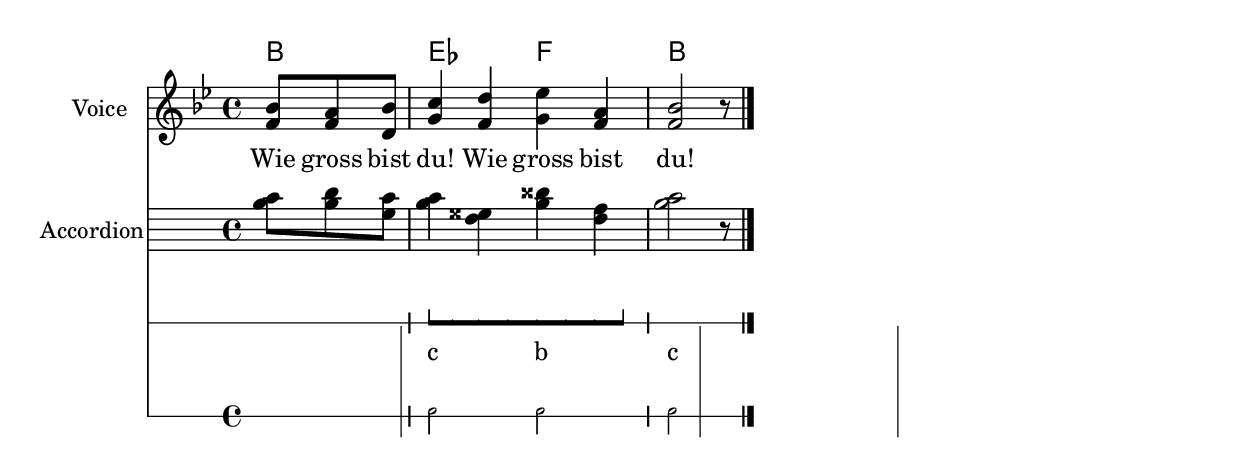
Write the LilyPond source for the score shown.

%% Do not edit this file; it is auto-generated from LSR http://lsr.dsi.unimi.it
%% This file is in the public domain.
\version "2.11.46"

\header {
  lsrtags = "template"

  texidoc = "
A template to write score for a diatonic accordion.

- There is a horizontal staff indicating if the accordion   must be
pushed (thick line) or pulled (thin line)

- There is a small rhytmic staff with lyrics that describes the bass
buttons to press.   The bar-lines are made of gridlines ( Gridlines,
not a really satisfying solution, but the best I found)

- The tabulator staff for diatonic accordions shows the geographic
position of the buttons   and not (as for every other instrument) the
pitch of the tones.   The keys on the melody-side of the accordion are
placed in three columns and about 12 rows.   In the tabulator staff
notation the   - most outer column is described with notes between
lines   - most inner column is described with notes between lines with
a cross as accidental   - middle column is described with notes on a
line, whereby the row in the middle is represented     on the middle
line in the staff.



Some words to transpose piano note to the diatonic accordion.
------------------------------------------------------------ 1. Every
diatonic accordion is built for some keys only. For example    for the
key of C-major and F-major.    So it is important to transpose a piano
melody to match one of these keys.    Transpose the source code, not
only the output because    you need this code later on to translate it
once more to the tabulator staff.    This can be done with the command
'displayLilyMusic'.

2. You have to alternate the push and pull-direction of the accordion
regularely.    If the player has a too long part to pull the accordion
gets broken.    At the other hand some harmonies are only available in
one direction (push or pull)    Considering this decide which parts of
the melody are the push-parts and whic the  pull-parts.

3. For each pull- / or push-part translate the piano notes to the
according tabulatur representation.

This snippet comes with a useful optional macro for the jEdit text
editor.

"
  doctitle = "Score for diatonic accordion"
} % begin verbatim
% Created on Sat Aug 17 2007 by ak

verse= \lyricmode { Wie gross bist du! Wie gross bist du! }

harmonies =  \new ChordNames \chordmode {
	\germanChords \set chordChanges = ##t
	bes8 bes8 bes8 es2 f bes1
}

NoStem = \override Stem #'transparent = ##t
NoNoteHead= \override NoteHead #'transparent = ##t
ZeroBeam = \override Beam  #'positions = #'(0 . 0)

staffTabLine = \new Staff  \with { \remove "Time_signature_engraver" \remove "Clef_engraver" } {
	\override Staff.StaffSymbol #'line-positions = #'( 0 ) 
% Shows one horizontal line. The vertical line (simulating a bar-line) is simulated with a gridline
	\set Staff.midiInstrument="choir aahs"
	\key c \major
	\relative c''
		{  
			% disable the following line to see the the noteheads while writing the song 
			\NoNoteHead  
			\override NoteHead #'no-ledgers = ##t

			% The beam between 8th-notes is used to draw the push-line
			%How to fast write the push-lines: 
			%	 1. write repeatedly 'c c c c c c c c |' for the whole length of the song 
			%	 2. uncomment the line \NoNoteHead
			%	 3. compile
			%	 4. Mark the positions on which push/pull changes. 
			%	    In the score-picture click on the position the push- or pull-part starts 
                        %           (on the noteHead, the cursor will change to a hand-icon).
			%	    The cursor in the source code will jump just at this position.
			%	  a) If a push-part starts there, replace the 'c' by an 'e['
			%	  b) If a pull-part starts there, replace the 'c' by an 's'
			%	 5. Switch into 'overwrite-mode' by pressing the 'ins' key. 
			%	 6. For the pull-parts overwrite the 'c' with 's' 
			%	 7. For every push-part replace the last 'c' with 'e]' 
			%        8. Switch into 'insert-mode' again 
			%	 9. At last it should look lik e.g. (s s e[ c | c c c c c c c c | c c c c c c e] s s)
			%	10. re-enable the line \NoNoteHead
			\autoBeamOff
			\ZeroBeam 
			 s8 s s | e[ c c c c c c e] | s s s s s 
		}
}

%{
notePush= {  	e       f	fis	g	a	 c'	c'      d'      ees'	e'	f'	fis'	g'	a'	bes'	c''	c''	d''	ees''	e''	f''	fis''	g''	a''	c'''	c'''	ees'''	e'''	f'''	g'''	a''' }
tabPush=  {  	g	f	e	b	a	 d'	c'	bisis	disis'	f'	e'	aisis'	a'	g'	fisis'	b'	c''	eisis''	cisis''	e''	d''	gisis''	g''	f''	a''	b''	bisis''	d'''	c'''	f'''	e''' }

notePull= {	g	aes	bes	b	c'	cis'	d'	ees'	e'	f'	fis'	g'	aes'	a'	bes'	b'	c''	cis''	d''	ees''	e''	f''	g''	aes''	a''	bes''	b''	c'''	cis'''	d'''	e''' }
tabPull=  {	g	e	f	b	a	disis'	d'	bisis	c'	f'	fisis'	e'	aisis'	a'	g'	c''	b'	cisis''	e''	eisis''	d''	g''	f''	gisis''	b''	a''	d'''	f'''	bisis''	c'''	e''' }
%}

% Accordion melody in tabulator score		
% 1. Place a copy of the piano melody below
% 2. Separate piano melody into pull- and push-parts according to the staffTabLine you've already made      
% 3. For each line: Double the line. Remark the 1st one (Keeps unchanged as reference) and then change the second line using the transformation paper
%    or the macros 'conv2diaton push.bsh' and 'conv2diaton pull.bsh' 
% Tips:
% - In jEdit Search & Replace mark the Option 'Keep Dialog'

AccordionTabTwoCBesDur= {	
 % pull 1
 %<f' bes'>8 <f' a'>8 <d' bes'>8 | 
<g'' a''>8 <g'' b''>8 <e'' a''>8 | 
 % push 2
 %<g' c''>4 <f' d''> <g' ees''> <f' a'> | 
<g'' a''>4 <d'' eisis''> <g'' bisis''> <d'' f''> | 
 % pull 3
% <f' bes'>2 r8 }
 <g'' a''>2 r8 }

  AccordionTab= { \dynamicUp		
% 1. Place a copy of the piano melody above
% 2. Separate piano melody into pull- and push-parts according to the staffTabLine you've already made      
% 3. For each line: Double the line. Remark the 1st one (Keeps unchanged as reference) and then 
%    change the second line using the transformation paper
% Tips:
% - In jEdit Search & Replace mark the Option 'Keep Dialog'
% - 
\AccordionTabTwoCBesDur
 }


 
 \layout {   
 \context {
   \Staff    	  
   \consists "Grid_point_engraver"

   gridInterval = #(ly:make-moment 4 4) % 4/4 - tact. How many beats per bar

   % The following line has to be adjusted O-F-T-E-N.
   \override GridPoint #'Y-extent = #'(-2 . -21)   
 }
 \context {
    \ChoirStaff
    \remove "System_start_delimiter_engraver" 
 }
}

staffVoice = \new Staff=astaffvoice  {
	\time 4/4
	\set Staff.instrumentName="Voice"
	\set Staff.midiInstrument="voice oohs"
	\key bes \major
	\partial 8*3 
	\clef treble
	{ 	
		\context Voice = "melodyVoi" 
		{ <f' bes'>8 <f' a'>8 <d' bes'>8 | <g' c''>4 <f' d''> <g' es''> <f' a'> | <f' bes'>2 r8 }
	\bar "|."
	}
}

staffAccordionMel = \new Staff  \with { \remove "Clef_engraver" } {
	#(set-accidental-style 'forget) %Set the accidentals (Vorzeichen) for each note, 
					%do not remember them for the rest of the measure.  
	\time 4/4
	\set Staff.instrumentName="Accordion"
	\set Staff.midiInstrument="voice oohs"
	\key c \major
	\clef treble
	{ \AccordionTab \bar "|." }
}

	AltOn = #(define-music-function (parser location mag) (number?)
        	#{ \override Stem #'length = #$(* 7.0 mag)
		\override NoteHead #'font-size =
		#$(inexact->exact (* (/ 6.0 (log 2.0)) (log mag))) #})
     
	AltOff = {
		\revert Stem #'length
		\revert NoteHead #'font-size
		}

BassRhytm = {s4 s8 | c2 c2 | c2 s8 }
LyricBassRhythmI=  \lyricmode { c b | c }

staffBassRhytm = \new Staff=staffbass  \with { \remove "Clef_engraver" } {
	% This is not a RhythmicStaff  because it must be possible to append lyrics.
		
	\override Score.GridLine #'extra-offset = #'( 13.0 . 0.0 ) % x.y
	\override Staff.StaffSymbol #'line-positions = #'( 0 ) 
        % Shows one horizontal line. The vertical line (simulating a bar-line) is simulated by a grid
        % Search for 'grid' in this page to find all related functions 
	\time 4/4
	{ 	
		\context Voice = "VoiceBassRhytm" 
		\stemDown \AltOn #0.6
		\relative c''
		{   
		\BassRhytm
		}
		\AltOff
	\bar "|."
	}
}

\new Score 
\with {
 \consists "Grid_line_span_engraver" %The vertical line (simulating a bar-line) in the staffBassRhytm is a gridline 
}
\new ChoirStaff 
	<<
		\harmonies 
		\staffVoice
		\context Lyrics = "lmelodyVoi" \with {alignBelowContext=astaffvoice} { \lyricsto "melodyVoi" \verse }
		\staffAccordionMel
		\staffTabLine
		\staffBassRhytm
	\context Lyrics = "lBassRhytmAboveI" \with {alignAboveContext=staffbass} \lyricsto VoiceBassRhytm \LyricBassRhythmI
	>>


%%%%%%%%%%%%%%%%%%%%%%%%%%%%%%%%%%%%%%%%%%%%%%%%%%%%%%%%%%%%%%%%
%                            APPENDIX                          %
%     macro 'macro_conv2diaton_push.bsh' for jedit editor      %
%%%%%%%%%%%%%%%%%%%%%%%%%%%%%%%%%%%%%%%%%%%%%%%%%%%%%%%%%%%%%%%%

%{ 
// original saved in 'Handorg_Adria_Diaton_III.xls'
// Save this buffer, to the other recorded macros in the jedit editor
// and the macro should appear in the
// Macros menu.

// /ak 17.8.07 This macro from converts lilypond piano notation into 
// lilypond tabulator notation for the push-part (at the bottom the pull-part) of a diatonic accordion
// It replaces the piano notes of the line where the cursor is by the accordion notation



// Known issues: 1) A note at the end of line is not replaced

textArea.goToEndOfWhiteSpace(false);
textArea.goToStartOfWhiteSpace(true);


String firstName, lastName; 

int ReplaceTextInSelection(String sfind, String sreplace)
{
//MsgConcat = new StringBuffer(512);
//MsgConcat.append("Ha");

//Macros.message(view, "On that line replace \"" + sfind + "\" by \"" + sreplace+ "\"");
SearchAndReplace.setSearchString(sfind.toString());
SearchAndReplace.setReplaceString(sreplace.toString());
SearchAndReplace.setBeanShellReplace(false);
SearchAndReplace.setIgnoreCase(true);
SearchAndReplace.replace(view);
SearchAndReplace.setRegexp(true);
return 1;
}


String smainfind;
String smainrepl;


// Push-part tmp
smainfind="(\\s|^|<|\\{)(c,)([^\'^is^es])"; smainrepl="$1tmpd\'-.$3"; ReplaceTextInSelection( smainfind, smainrepl );
smainfind="(\\s|^|<|\\{)(cis,)([^\'^is^es])"; smainrepl="$1tmpr-.$3"; ReplaceTextInSelection( smainfind, smainrepl );
smainfind="(\\s|^|<|\\{)(des,)([^\'^is^es])"; smainrepl="$1tmpr-.$3"; ReplaceTextInSelection( smainfind, smainrepl );
smainfind="(\\s|^|<|\\{)(d,)([^\'^is^es])"; smainrepl="$1tmpbisis-.$3"; ReplaceTextInSelection( smainfind, smainrepl );
smainfind="(\\s|^|<|\\{)(dis,)([^\'^is^es])"; smainrepl="$1tmpdisis\'-.$3"; ReplaceTextInSelection( smainfind, smainrepl );
smainfind="(\\s|^|<|\\{)(ees,)([^\'^is^es])"; smainrepl="$1tmpdisis\'-.$3"; ReplaceTextInSelection( smainfind, smainrepl );
smainfind="(\\s|^|<|\\{)(e,)([^\'^is^es])"; smainrepl="$1tmpg$3"; ReplaceTextInSelection( smainfind, smainrepl );
smainfind="(\\s|^|<|\\{)(f,)([^\'^is^es])"; smainrepl="$1tmpf$3"; ReplaceTextInSelection( smainfind, smainrepl );
smainfind="(\\s|^|<|\\{)(fis,)([^\'^is^es])"; smainrepl="$1tmpe$3"; ReplaceTextInSelection( smainfind, smainrepl );
smainfind="(\\s|^|<|\\{)(ges,)([^\'^is^es])"; smainrepl="$1tmpe$3"; ReplaceTextInSelection( smainfind, smainrepl );
smainfind="(\\s|^|<|\\{)(g,)([^\'^is^es])"; smainrepl="$1tmpb$3"; ReplaceTextInSelection( smainfind, smainrepl );
smainfind="(\\s|^|<|\\{)(gis,)([^\'^is^es])"; smainrepl="$1tmpr-.$3"; ReplaceTextInSelection( smainfind, smainrepl );
smainfind="(\\s|^|<|\\{)(aes,)([^\'^is^es])"; smainrepl="$1tmpr-.$3"; ReplaceTextInSelection( smainfind, smainrepl );
smainfind="(\\s|^|<|\\{)(a,)([^\'^is^es])"; smainrepl="$1tmpa$3"; ReplaceTextInSelection( smainfind, smainrepl );
smainfind="(\\s|^|<|\\{)(ais,)([^\'^is^es])"; smainrepl="$1tmpfisis\'-.$3"; ReplaceTextInSelection( smainfind, smainrepl );
smainfind="(\\s|^|<|\\{)(bes,)([^\'^is^es])"; smainrepl="$1tmpfisis\'-.$3"; ReplaceTextInSelection( smainfind, smainrepl );
smainfind="(\\s|^|<|\\{)(b,)([^\'^is^es])"; smainrepl="$1tmpr-.$3"; ReplaceTextInSelection( smainfind, smainrepl );
smainfind="(\\s|^|<|\\{)(c)([^\'^is^es])"; smainrepl="$1tmpd\'-.$3"; ReplaceTextInSelection( smainfind, smainrepl );
smainfind="(\\s|^|<|\\{)(cis)([^\'^is^es])"; smainrepl="$1tmpr-.$3"; ReplaceTextInSelection( smainfind, smainrepl );
smainfind="(\\s|^|<|\\{)(des)([^\'^is^es])"; smainrepl="$1tmpr-.$3"; ReplaceTextInSelection( smainfind, smainrepl );
smainfind="(\\s|^|<|\\{)(d)([^\'^is^es])"; smainrepl="$1tmpbisis$3"; ReplaceTextInSelection( smainfind, smainrepl );
smainfind="(\\s|^|<|\\{)(dis)([^\'^is^es])"; smainrepl="$1tmpdisis\'$3"; ReplaceTextInSelection( smainfind, smainrepl );
smainfind="(\\s|^|<|\\{)(ees)([^\'^is^es])"; smainrepl="$1tmpdisis\'$3"; ReplaceTextInSelection( smainfind, smainrepl );
smainfind="(\\s|^|<|\\{)(e)([^\'^is^es])"; smainrepl="$1tmpf\'$3"; ReplaceTextInSelection( smainfind, smainrepl );
smainfind="(\\s|^|<|\\{)(f)([^\'^is^es])"; smainrepl="$1tmpe\'$3"; ReplaceTextInSelection( smainfind, smainrepl );
smainfind="(\\s|^|<|\\{)(fis)([^\'^is^es])"; smainrepl="$1tmpaisis\'$3"; ReplaceTextInSelection( smainfind, smainrepl );
smainfind="(\\s|^|<|\\{)(ges)([^\'^is^es])"; smainrepl="$1tmpaisis\'$3"; ReplaceTextInSelection( smainfind, smainrepl );
smainfind="(\\s|^|<|\\{)(g)([^\'^is^es])"; smainrepl="$1tmpa\'$3"; ReplaceTextInSelection( smainfind, smainrepl );
smainfind="(\\s|^|<|\\{)(gis)([^\'^is^es])"; smainrepl="$1tmpr-.$3"; ReplaceTextInSelection( smainfind, smainrepl );
smainfind="(\\s|^|<|\\{)(aes)([^\'^is^es])"; smainrepl="$1tmpr-.$3"; ReplaceTextInSelection( smainfind, smainrepl );
smainfind="(\\s|^|<|\\{)(a)([^\'^is^es])"; smainrepl="$1tmpg\'$3"; ReplaceTextInSelection( smainfind, smainrepl );
smainfind="(\\s|^|<|\\{)(ais)([^\'^is^es])"; smainrepl="$1tmpfisis\'$3"; ReplaceTextInSelection( smainfind, smainrepl );
smainfind="(\\s|^|<|\\{)(bes)([^\'^is^es])"; smainrepl="$1tmpfisis\'$3"; ReplaceTextInSelection( smainfind, smainrepl );
smainfind="(\\s|^|<|\\{)(b)([^\'^is^es])"; smainrepl="$1tmpr$3"; ReplaceTextInSelection( smainfind, smainrepl );
smainfind="(\\s|^|<|\\{)(c\')([^\'^is^es])"; smainrepl="$1tmpb\'-.$3"; ReplaceTextInSelection( smainfind, smainrepl );
smainfind="(\\s|^|<|\\{)(cis\')([^\'^is^es])"; smainrepl="$1tmpr-.$3"; ReplaceTextInSelection( smainfind, smainrepl );
smainfind="(\\s|^|<|\\{)(des\')([^\'^is^es])"; smainrepl="$1tmpr-.$3"; ReplaceTextInSelection( smainfind, smainrepl );
smainfind="(\\s|^|<|\\{)(d\')([^\'^is^es])"; smainrepl="$1tmpeisis\'\'$3"; ReplaceTextInSelection( smainfind, smainrepl );
smainfind="(\\s|^|<|\\{)(dis\')([^\'^is^es])"; smainrepl="$1tmpcisis\'\'$3"; ReplaceTextInSelection( smainfind, smainrepl );
smainfind="(\\s|^|<|\\{)(ees\')([^\'^is^es])"; smainrepl="$1tmpcisis\'\'$3"; ReplaceTextInSelection( smainfind, smainrepl );
smainfind="(\\s|^|<|\\{)(e\')([^\'^is^es])"; smainrepl="$1tmpe\'\'$3"; ReplaceTextInSelection( smainfind, smainrepl );
smainfind="(\\s|^|<|\\{)(f\')([^\'^is^es])"; smainrepl="$1tmpd\'\'$3"; ReplaceTextInSelection( smainfind, smainrepl );
smainfind="(\\s|^|<|\\{)(fis\')([^\'^is^es])"; smainrepl="$1tmpgisis\'\'$3"; ReplaceTextInSelection( smainfind, smainrepl );
smainfind="(\\s|^|<|\\{)(ges\')([^\'^is^es])"; smainrepl="$1tmpgisis\'\'$3"; ReplaceTextInSelection( smainfind, smainrepl );
smainfind="(\\s|^|<|\\{)(g\')([^\'^is^es])"; smainrepl="$1tmpg\'\'$3"; ReplaceTextInSelection( smainfind, smainrepl );
smainfind="(\\s|^|<|\\{)(gis\')([^\'^is^es])"; smainrepl="$1tmpr-.$3"; ReplaceTextInSelection( smainfind, smainrepl );
smainfind="(\\s|^|<|\\{)(as\')([^\'^is^es])"; smainrepl="$1tmpr-.$3"; ReplaceTextInSelection( smainfind, smainrepl );
smainfind="(\\s|^|<|\\{)(a\')([^\'^is^es])"; smainrepl="$1tmpf\'\'$3"; ReplaceTextInSelection( smainfind, smainrepl );
smainfind="(\\s|^|<|\\{)(ais\')([^\'^is^es])"; smainrepl="$1tmpfisis\'-.$3"; ReplaceTextInSelection( smainfind, smainrepl );
smainfind="(\\s|^|<|\\{)(bes\')([^\'^is^es])"; smainrepl="$1tmpfisis\'-.$3"; ReplaceTextInSelection( smainfind, smainrepl );
smainfind="(\\s|^|<|\\{)(b\')([^\'^is^es])"; smainrepl="$1tmpr-.$3"; ReplaceTextInSelection( smainfind, smainrepl );
smainfind="(\\s|^|<|\\{)(c\'\')([^\'^is^es])"; smainrepl="$1tmpa\'\'-.$3"; ReplaceTextInSelection( smainfind, smainrepl );
smainfind="(\\s|^|<|\\{)(cis\'\')([^\'^is^es])"; smainrepl="$1tmpr-.$3"; ReplaceTextInSelection( smainfind, smainrepl );
smainfind="(\\s|^|<|\\{)(des\'\')([^\'^is^es])"; smainrepl="$1tmpr-.$3"; ReplaceTextInSelection( smainfind, smainrepl );
smainfind="(\\s|^|<|\\{)(d\'\')([^\'^is^es])"; smainrepl="$1tmpeisis\'\'-.$3"; ReplaceTextInSelection( smainfind, smainrepl );
smainfind="(\\s|^|<|\\{)(dis\'\')([^\'^is^es])"; smainrepl="$1tmpbisis\'\'$3"; ReplaceTextInSelection( smainfind, smainrepl );
smainfind="(\\s|^|<|\\{)(ees\'\')([^\'^is^es])"; smainrepl="$1tmpbisis\'\'$3"; ReplaceTextInSelection( smainfind, smainrepl );
smainfind="(\\s|^|<|\\{)(e\'\')([^\'^is^es])"; smainrepl="$1tmpd\'\'\'$3"; ReplaceTextInSelection( smainfind, smainrepl );
smainfind="(\\s|^|<|\\{)(f\'\')([^\'^is^es])"; smainrepl="$1tmpc\'\'\'$3"; ReplaceTextInSelection( smainfind, smainrepl );
smainfind="(\\s|^|<|\\{)(fis\'\')([^\'^is^es])"; smainrepl="$1tmpgisis\'\'-.$3"; ReplaceTextInSelection( smainfind, smainrepl );
smainfind="(\\s|^|<|\\{)(ges\'\')([^\'^is^es])"; smainrepl="$1tmpgisis\'\'-.$3"; ReplaceTextInSelection( smainfind, smainrepl );
smainfind="(\\s|^|<|\\{)(g\'\')([^\'^is^es])"; smainrepl="$1tmpf\'\'\'$3"; ReplaceTextInSelection( smainfind, smainrepl );
smainfind="(\\s|^|<|\\{)(gis\'\')([^\'^is^es])"; smainrepl="$1tmpr-.$3"; ReplaceTextInSelection( smainfind, smainrepl );
smainfind="(\\s|^|<|\\{)(aes\'\')([^\'^is^es])"; smainrepl="$1tmpr-.$3"; ReplaceTextInSelection( smainfind, smainrepl );
smainfind="(\\s|^|<|\\{)(a\'\')([^\'^is^es])"; smainrepl="$1tmpe\'\'\'$3"; ReplaceTextInSelection( smainfind, smainrepl );
smainfind="(\\s|^|<|\\{)(ais\'\')([^\'^is^es])"; smainrepl="$1tmpr-.$3"; ReplaceTextInSelection( smainfind, smainrepl );
smainfind="(\\s|^|<|\\{)(bes\'\')([^\'^is^es])"; smainrepl="$1tmpr-.$3"; ReplaceTextInSelection( smainfind, smainrepl );
smainfind="(\\s|^|<|\\{)(b\'\')([^\'^is^es])"; smainrepl="$1tmpr-.$3"; ReplaceTextInSelection( smainfind, smainrepl );

smainfind="(\\s|^|<|\\{)(tmp)()"; smainrepl="$1$3"; ReplaceTextInSelection( smainfind, smainrepl );
*/

/*
// Pull-part tmp
smainfind="(\\s|^|<|\\{)(c,)([^\'^is^es])"; smainrepl="$1tmpa-.$3"; ReplaceTextInSelection( smainfind, smainrepl );
smainfind="(\\s|^|<|\\{)(cis,)([^\'^is^es])"; smainrepl="$1tmpdisis\'-.$3"; ReplaceTextInSelection( smainfind, smainrepl );
smainfind="(\\s|^|<|\\{)(des,)([^\'^is^es])"; smainrepl="$1tmpdisis\'-.$3"; ReplaceTextInSelection( smainfind, smainrepl );
smainfind="(\\s|^|<|\\{)(d,)([^\'^is^es])"; smainrepl="$1tmpd\'-.$3"; ReplaceTextInSelection( smainfind, smainrepl );
smainfind="(\\s|^|<|\\{)(dis,)([^\'^is^es])"; smainrepl="$1tmpbisis-.$3"; ReplaceTextInSelection( smainfind, smainrepl );
smainfind="(\\s|^|<|\\{)(ees,)([^\'^is^es])"; smainrepl="$1tmpbisis-.$3"; ReplaceTextInSelection( smainfind, smainrepl );
smainfind="(\\s|^|<|\\{)(e,)([^\'^is^es])"; smainrepl="$1tmpc\'-.$3"; ReplaceTextInSelection( smainfind, smainrepl );
smainfind="(\\s|^|<|\\{)(f,)([^\'^is^es])"; smainrepl="$1tmpf\'-.$3"; ReplaceTextInSelection( smainfind, smainrepl );
smainfind="(\\s|^|<|\\{)(fis,)([^\'^is^es])"; smainrepl="$1tmpfisis\'-.$3"; ReplaceTextInSelection( smainfind, smainrepl );
smainfind="(\\s|^|<|\\{)(ges,)([^\'^is^es])"; smainrepl="$1tmpfisis\'-.$3"; ReplaceTextInSelection( smainfind, smainrepl );
smainfind="(\\s|^|<|\\{)(g,)([^\'^is^es])"; smainrepl="$1tmpg$3"; ReplaceTextInSelection( smainfind, smainrepl );
smainfind="(\\s|^|<|\\{)(gis,)([^\'^is^es])"; smainrepl="$1tmpe$3"; ReplaceTextInSelection( smainfind, smainrepl );
smainfind="(\\s|^|<|\\{)(aes,)([^\'^is^es])"; smainrepl="$1tmpe$3"; ReplaceTextInSelection( smainfind, smainrepl );
smainfind="(\\s|^|<|\\{)(a,)([^\'^is^es])"; smainrepl="$1tmpr-.$3"; ReplaceTextInSelection( smainfind, smainrepl );
smainfind="(\\s|^|<|\\{)(ais,)([^\'^is^es])"; smainrepl="$1tmpf$3"; ReplaceTextInSelection( smainfind, smainrepl );
smainfind="(\\s|^|<|\\{)(bes,)([^\'^is^es])"; smainrepl="$1tmpf$3"; ReplaceTextInSelection( smainfind, smainrepl );
smainfind="(\\s|^|<|\\{)(b,)([^\'^is^es])"; smainrepl="$1tmpb$3"; ReplaceTextInSelection( smainfind, smainrepl );
smainfind="(\\s|^|<|\\{)(c)([^\'^is^es])"; smainrepl="$1tmpa$3"; ReplaceTextInSelection( smainfind, smainrepl );
smainfind="(\\s|^|<|\\{)(cis)([^\'^is^es])"; smainrepl="$1tmpdisis\'$3"; ReplaceTextInSelection( smainfind, smainrepl );
smainfind="(\\s|^|<|\\{)(des)([^\'^is^es])"; smainrepl="$1tmpdisis\'$3"; ReplaceTextInSelection( smainfind, smainrepl );
smainfind="(\\s|^|<|\\{)(d)([^\'^is^es])"; smainrepl="$1tmpd\'$3"; ReplaceTextInSelection( smainfind, smainrepl );
smainfind="(\\s|^|<|\\{)(dis)([^\'^is^es])"; smainrepl="$1tmpbisis$3"; ReplaceTextInSelection( smainfind, smainrepl );
smainfind="(\\s|^|<|\\{)(ees)([^\'^is^es])"; smainrepl="$1tmpbisis$3"; ReplaceTextInSelection( smainfind, smainrepl );
smainfind="(\\s|^|<|\\{)(e)([^\'^is^es])"; smainrepl="$1tmpc\'$3"; ReplaceTextInSelection( smainfind, smainrepl );
smainfind="(\\s|^|<|\\{)(f)([^\'^is^es])"; smainrepl="$1tmpf\'$3"; ReplaceTextInSelection( smainfind, smainrepl );
smainfind="(\\s|^|<|\\{)(fis)([^\'^is^es])"; smainrepl="$1tmpfisis\'$3"; ReplaceTextInSelection( smainfind, smainrepl );
smainfind="(\\s|^|<|\\{)(ges)([^\'^is^es])"; smainrepl="$1tmpfisis\'$3"; ReplaceTextInSelection( smainfind, smainrepl );
smainfind="(\\s|^|<|\\{)(g)([^\'^is^es])"; smainrepl="$1tmpe\'$3"; ReplaceTextInSelection( smainfind, smainrepl );
smainfind="(\\s|^|<|\\{)(gis)([^\'^is^es])"; smainrepl="$1tmpaisis\'$3"; ReplaceTextInSelection( smainfind, smainrepl );
smainfind="(\\s|^|<|\\{)(aes)([^\'^is^es])"; smainrepl="$1tmpaisis\'$3"; ReplaceTextInSelection( smainfind, smainrepl );
smainfind="(\\s|^|<|\\{)(a)([^\'^is^es])"; smainrepl="$1tmpa\'$3"; ReplaceTextInSelection( smainfind, smainrepl );
smainfind="(\\s|^|<|\\{)(ais)([^\'^is^es])"; smainrepl="$1tmpg\'$3"; ReplaceTextInSelection( smainfind, smainrepl );
smainfind="(\\s|^|<|\\{)(bes)([^\'^is^es])"; smainrepl="$1tmpg\'$3"; ReplaceTextInSelection( smainfind, smainrepl );
smainfind="(\\s|^|<|\\{)(b)([^\'^is^es])"; smainrepl="$1tmpc\'\'$3"; ReplaceTextInSelection( smainfind, smainrepl );
smainfind="(\\s|^|<|\\{)(c\')([^\'^is^es])"; smainrepl="$1tmpb\'$3"; ReplaceTextInSelection( smainfind, smainrepl );
smainfind="(\\s|^|<|\\{)(cis\')([^\'^is^es])"; smainrepl="$1tmpcisis\'\'$3"; ReplaceTextInSelection( smainfind, smainrepl );
smainfind="(\\s|^|<|\\{)(des\')([^\'^is^es])"; smainrepl="$1tmpcisis\'\'$3"; ReplaceTextInSelection( smainfind, smainrepl );
smainfind="(\\s|^|<|\\{)(d\')([^\'^is^es])"; smainrepl="$1tmpe\'\'$3"; ReplaceTextInSelection( smainfind, smainrepl );
smainfind="(\\s|^|<|\\{)(dis\')([^\'^is^es])"; smainrepl="$1tmpeisis\'\'$3"; ReplaceTextInSelection( smainfind, smainrepl );
smainfind="(\\s|^|<|\\{)(ees\')([^\'^is^es])"; smainrepl="$1tmpeisis\'\'$3"; ReplaceTextInSelection( smainfind, smainrepl );
smainfind="(\\s|^|<|\\{)(e\')([^\'^is^es])"; smainrepl="$1tmpd\'\'$3"; ReplaceTextInSelection( smainfind, smainrepl );
smainfind="(\\s|^|<|\\{)(f\')([^\'^is^es])"; smainrepl="$1tmpg\'\'$3"; ReplaceTextInSelection( smainfind, smainrepl );
smainfind="(\\s|^|<|\\{)(fis\')([^\'^is^es])"; smainrepl="$1tmpfisis\'-.$3"; ReplaceTextInSelection( smainfind, smainrepl );
smainfind="(\\s|^|<|\\{)(ges\')([^\'^is^es])"; smainrepl="$1tmpfisis\'-.$3"; ReplaceTextInSelection( smainfind, smainrepl );
smainfind="(\\s|^|<|\\{)(g\')([^\'^is^es])"; smainrepl="$1tmpf\'\'$3"; ReplaceTextInSelection( smainfind, smainrepl );
smainfind="(\\s|^|<|\\{)(gis\')([^\'^is^es])"; smainrepl="$1tmpgisis\'\'$3"; ReplaceTextInSelection( smainfind, smainrepl );
smainfind="(\\s|^|<|\\{)(aes\')([^\'^is^es])"; smainrepl="$1tmpgisis\'\'$3"; ReplaceTextInSelection( smainfind, smainrepl );
smainfind="(\\s|^|<|\\{)(a\')([^\'^is^es])"; smainrepl="$1tmpb\'\'$3"; ReplaceTextInSelection( smainfind, smainrepl );
smainfind="(\\s|^|<|\\{)(ais\')([^\'^is^es])"; smainrepl="$1tmpa\'\'$3"; ReplaceTextInSelection( smainfind, smainrepl );
smainfind="(\\s|^|<|\\{)(bes\')([^\'^is^es])"; smainrepl="$1tmpa\'\'$3"; ReplaceTextInSelection( smainfind, smainrepl );
smainfind="(\\s|^|<|\\{)(b\')([^\'^is^es])"; smainrepl="$1tmpd\'\'\'$3"; ReplaceTextInSelection( smainfind, smainrepl );
smainfind="(\\s|^|<|\\{)(c\'\')([^\'^is^es])"; smainrepl="$1tmpf\'\'\'$3"; ReplaceTextInSelection( smainfind, smainrepl );
smainfind="(\\s|^|<|\\{)(cis\'\')([^\'^is^es])"; smainrepl="$1tmpbisis\'\'$3"; ReplaceTextInSelection( smainfind, smainrepl );
smainfind="(\\s|^|<|\\{)(des\'\')([^\'^is^es])"; smainrepl="$1tmpbisis\'\'$3"; ReplaceTextInSelection( smainfind, smainrepl );
smainfind="(\\s|^|<|\\{)(d\'\')([^\'^is^es])"; smainrepl="$1tmpc\'\'\'$3"; ReplaceTextInSelection( smainfind, smainrepl );
smainfind="(\\s|^|<|\\{)(dis\'\')([^\'^is^es])"; smainrepl="$1tmpeisis\'\'-.$3"; ReplaceTextInSelection( smainfind, smainrepl );
smainfind="(\\s|^|<|\\{)(ees\'\')([^\'^is^es])"; smainrepl="$1tmpeisis\'\'-.$3"; ReplaceTextInSelection( smainfind, smainrepl );
smainfind="(\\s|^|<|\\{)(e\'\')([^\'^is^es])"; smainrepl="$1tmpe\'\'\'$3"; ReplaceTextInSelection( smainfind, smainrepl );
smainfind="(\\s|^|<|\\{)(f\'\')([^\'^is^es])"; smainrepl="$1tmpg\'\'-.$3"; ReplaceTextInSelection( smainfind, smainrepl );
smainfind="(\\s|^|<|\\{)(fis\'\')([^\'^is^es])"; smainrepl="$1tmpr-.$3"; ReplaceTextInSelection( smainfind, smainrepl );
smainfind="(\\s|^|<|\\{)(ges\'\')([^\'^is^es])"; smainrepl="$1tmpr-.$3"; ReplaceTextInSelection( smainfind, smainrepl );
smainfind="(\\s|^|<|\\{)(g\'\')([^\'^is^es])"; smainrepl="$1tmpf\'\'-.$3"; ReplaceTextInSelection( smainfind, smainrepl );
smainfind="(\\s|^|<|\\{)(gis\'\')([^\'^is^es])"; smainrepl="$1tmpgisis\'\'-.$3"; ReplaceTextInSelection( smainfind, smainrepl );
smainfind="(\\s|^|<|\\{)(aes\'\')([^\'^is^es])"; smainrepl="$1tmpgisis\'\'-.$3"; ReplaceTextInSelection( smainfind, smainrepl );
smainfind="(\\s|^|<|\\{)(a\'\')([^\'^is^es])"; smainrepl="$1tmpb\'\'-.$3"; ReplaceTextInSelection( smainfind, smainrepl );
smainfind="(\\s|^|<|\\{)(ais\'\')([^\'^is^es])"; smainrepl="$1tmpa\'\'$3"; ReplaceTextInSelection( smainfind, smainrepl );
smainfind="(\\s|^|<|\\{)(bes\'\')([^\'^is^es])"; smainrepl="$1tmpa\'\'$3"; ReplaceTextInSelection( smainfind, smainrepl );
smainfind="(\\s|^|<|\\{)(b\'\')([^\'^is^es])"; smainrepl="$1tmpd\'\'\'-.$3"; ReplaceTextInSelection( smainfind, smainrepl );

smainfind="(\\s|^|<|\\{)(tmp)()"; smainrepl="$1$3"; ReplaceTextInSelection( smainfind, smainrepl );
*/


%}

